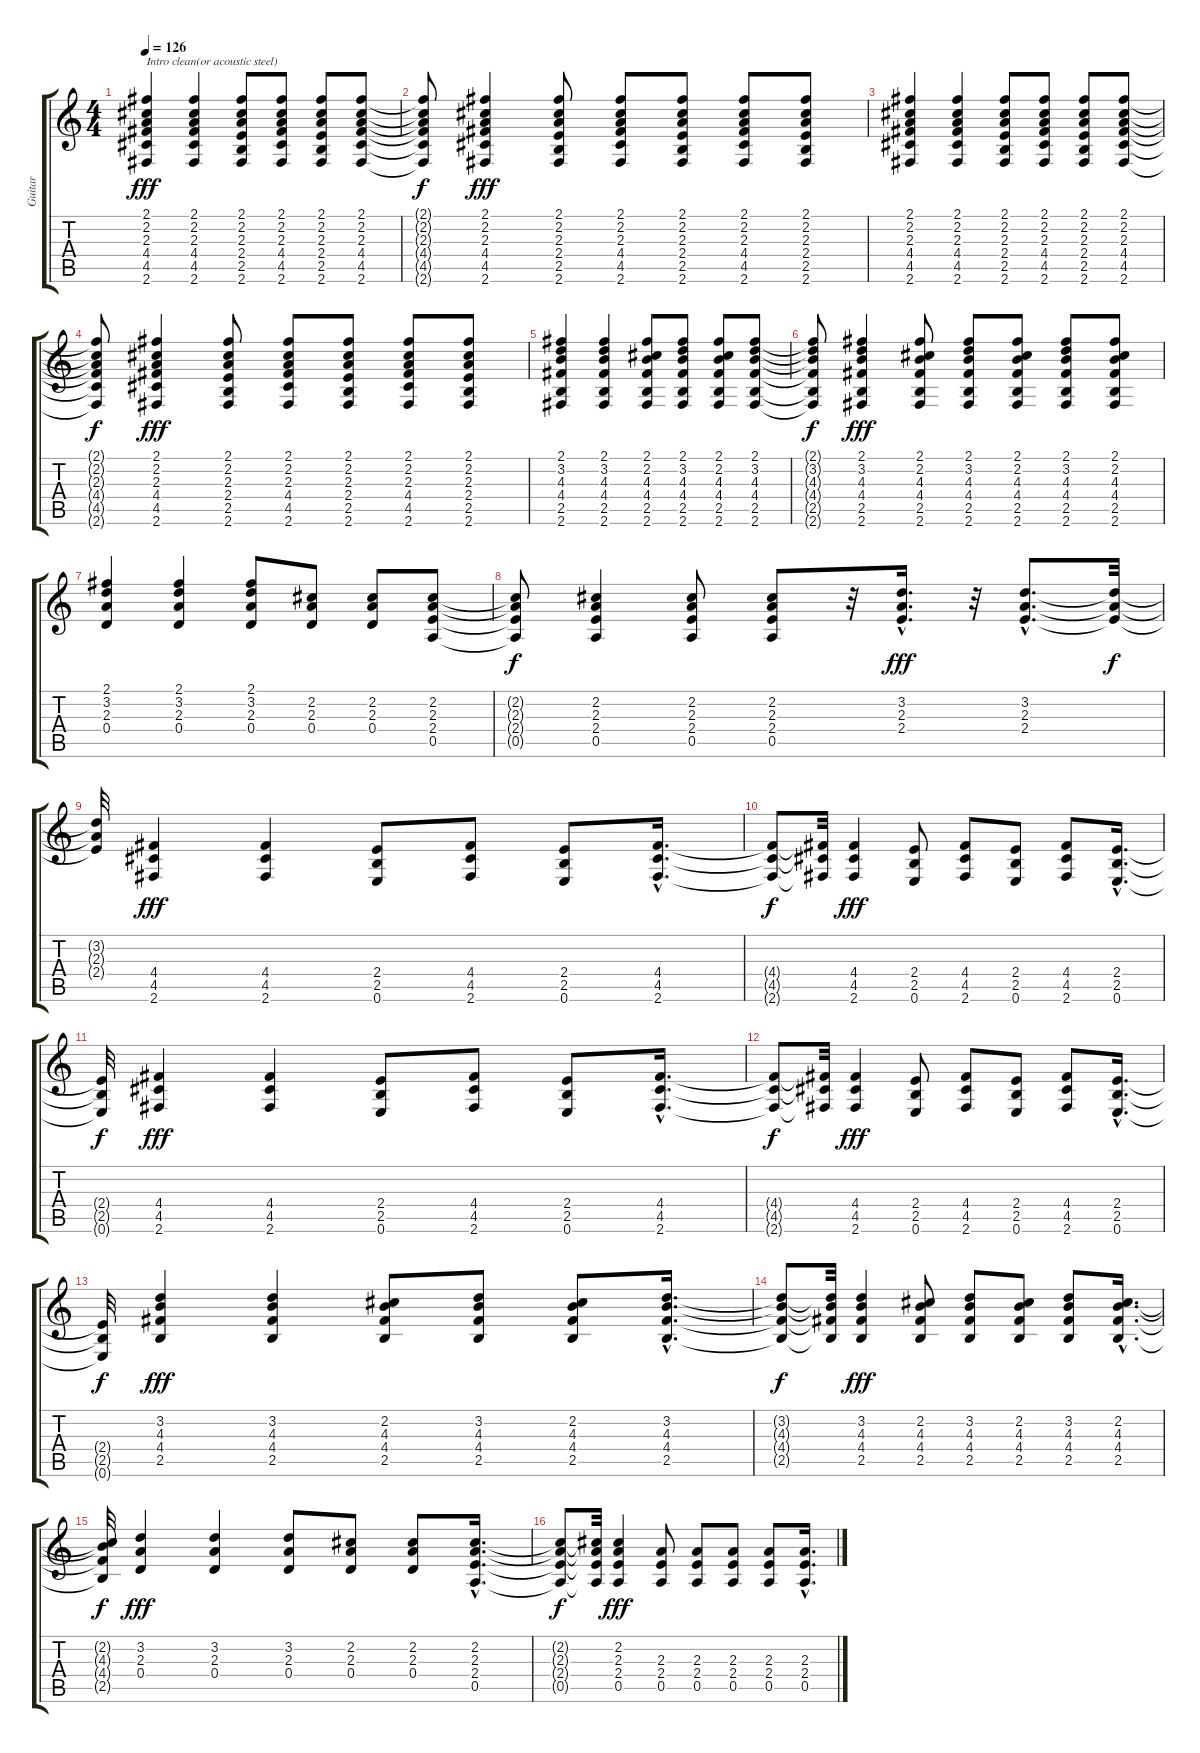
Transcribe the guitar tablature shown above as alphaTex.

\track ("Guitar" "Guitar") {instrument overdrivenguitar}
\staff {score tabs}
\tuning (E4 B3 G3 D3 A2 E2) {hide}
\ts (4 4)
\tempo 126
\clef g2
\ks c
(2.1 2.2 2.3 4.4 4.5 2.6).4{txt "Intro clean(or acoustic steel)" dy fff instrument acousticguitarsteel} (2.1 2.2 2.3 4.4 4.5 2.6).4 (2.1 2.2 2.3 2.4 2.5 2.6).8 (2.1 2.2 2.3 4.4 4.5 2.6).8 (2.1 2.2 2.3 2.4 2.5 2.6).8 (2.1 2.2 2.3 4.4 4.5 2.6).8 |
(2.1{t} 2.2{t} 2.3{t} 4.4{t} 4.5{t} 2.6{t}).8{dy f} (2.1 2.2 2.3 4.4 4.5 2.6).4{dy fff} (2.1 2.2 2.3 2.4 2.5 2.6).8 (2.1 2.2 2.3 4.4 4.5 2.6).8 (2.1 2.2 2.3 2.4 2.5 2.6).8 (2.1 2.2 2.3 4.4 4.5 2.6).8 (2.1 2.2 2.3 2.4 2.5 2.6).8 |
(2.1 2.2 2.3 4.4 4.5 2.6).4 (2.1 2.2 2.3 4.4 4.5 2.6).4 (2.1 2.2 2.3 2.4 2.5 2.6).8 (2.1 2.2 2.3 4.4 4.5 2.6).8 (2.1 2.2 2.3 2.4 2.5 2.6).8 (2.1 2.2 2.3 4.4 4.5 2.6).8 |
(2.1{t} 2.2{t} 2.3{t} 4.4{t} 4.5{t} 2.6{t}).8{dy f} (2.1 2.2 2.3 4.4 4.5 2.6).4{dy fff} (2.1 2.2 2.3 2.4 2.5 2.6).8 (2.1 2.2 2.3 4.4 4.5 2.6).8 (2.1 2.2 2.3 2.4 2.5 2.6).8 (2.1 2.2 2.3 4.4 4.5 2.6).8 (2.1 2.2 2.3 2.4 2.5 2.6).8 |
(2.1 3.2 4.3 4.4 2.5 2.6).4 (2.1 3.2 4.3 4.4 2.5 2.6).4 (2.1 2.2 4.3 4.4 2.5 2.6).8 (2.1 3.2 4.3 4.4 2.5 2.6).8 (2.1 2.2 4.3 4.4 2.5 2.6).8 (2.1 3.2 4.3 4.4 2.5 2.6).8 |
(2.1{t} 3.2{t} 4.3{t} 4.4{t} 2.5{t} 2.6{t}).8{dy f} (2.1 3.2 4.3 4.4 2.5 2.6).4{dy fff} (2.1 2.2 4.3 4.4 2.5 2.6).8 (2.1 3.2 4.3 4.4 2.5 2.6).8 (2.1 2.2 4.3 4.4 2.5 2.6).8 (2.1 3.2 4.3 4.4 2.5 2.6).8 (2.1 2.2 4.3 4.4 2.5 2.6).8 |
(2.1 3.2 2.3 0.4).4 (2.1 3.2 2.3 0.4).4 (2.1 3.2 2.3 0.4).8 (2.2 2.3 0.4).8 (2.2 2.3 0.4).8 (2.2 2.3 2.4 0.5).8 |
(2.2{t} 2.3{t} 2.4{t} 0.5{t}).8{dy f} (2.2 2.3 2.4 0.5).4 (2.2 2.3 2.4 0.5).8 (2.2 2.3 2.4 0.5).8 r.32 (3.2{hac} 2.3{hac} 2.4{hac}).16{d dy fff volume 16 balance 8 instrument overdrivenguitar} r.32 (3.2{hac} 2.3{hac} 2.4{hac}).8{d} (3.2{t} 2.3{t} 2.4{t}).32{dy f} |
(3.2{t} 2.3{t} 2.4{t}).32 (4.4 4.5 2.6).4{dy fff} (4.4 4.5 2.6).4 (2.4 2.5 0.6).8 (4.4 4.5 2.6).8 (2.4 2.5 0.6).8 (4.4{hac} 4.5{hac} 2.6{hac}).16{d} |
(4.4{t} 4.5{t} 2.6{t}).8{dy f} (4.4{t} 4.5{t} 2.6{t}).32 (4.4 4.5 2.6).4{dy fff} (2.4 2.5 0.6).8 (4.4 4.5 2.6).8 (2.4 2.5 0.6).8 (4.4 4.5 2.6).8 (2.4{hac} 2.5{hac} 0.6{hac}).16{d} |
(2.4{t} 2.5{t} 0.6{t}).32{dy f} (4.4 4.5 2.6).4{dy fff} (4.4 4.5 2.6).4 (2.4 2.5 0.6).8 (4.4 4.5 2.6).8 (2.4 2.5 0.6).8 (4.4{hac} 4.5{hac} 2.6{hac}).16{d} |
(4.4{t} 4.5{t} 2.6{t}).8{dy f} (4.4{t} 4.5{t} 2.6{t}).32 (4.4 4.5 2.6).4{dy fff} (2.4 2.5 0.6).8 (4.4 4.5 2.6).8 (2.4 2.5 0.6).8 (4.4 4.5 2.6).8 (2.4{hac} 2.5{hac} 0.6{hac}).16{d} |
(2.4{t} 2.5{t} 0.6{t}).32{dy f} (3.2 4.3 4.4 2.5).4{dy fff} (3.2 4.3 4.4 2.5).4 (2.2 4.3 4.4 2.5).8 (3.2 4.3 4.4 2.5).8 (2.2 4.3 4.4 2.5).8 (3.2{hac} 4.3{hac} 4.4{hac} 2.5{hac}).16{d} |
(3.2{t} 4.3{t} 4.4{t} 2.5{t}).8{dy f} (3.2{t} 4.3{t} 4.4{t} 2.5{t}).32 (3.2 4.3 4.4 2.5).4{dy fff} (2.2 4.3 4.4 2.5).8 (3.2 4.3 4.4 2.5).8 (2.2 4.3 4.4 2.5).8 (3.2 4.3 4.4 2.5).8 (2.2{hac} 4.3{hac} 4.4{hac} 2.5{hac}).16{d} |
(2.2{t} 4.3{t} 4.4{t} 2.5{t}).32{dy f} (3.2 2.3 0.4).4{dy fff} (3.2 2.3 0.4).4 (3.2 2.3 0.4).8 (2.2 2.3 0.4).8 (2.2 2.3 0.4).8 (2.2{hac} 2.3{hac} 2.4{hac} 0.5{hac}).16{d} |
(2.2{t} 2.3{t} 2.4{t} 0.5{t}).8{dy f} (2.2{t} 2.3{t} 2.4{t} 0.5{t}).32 (2.2 2.3 2.4 0.5).4{dy fff} (2.3 2.4 0.5).8 (2.3 2.4 0.5).8 (2.3 2.4 0.5).8 (2.3 2.4 0.5).8 (2.3{hac} 2.4{hac} 0.5{hac}).16{d}
